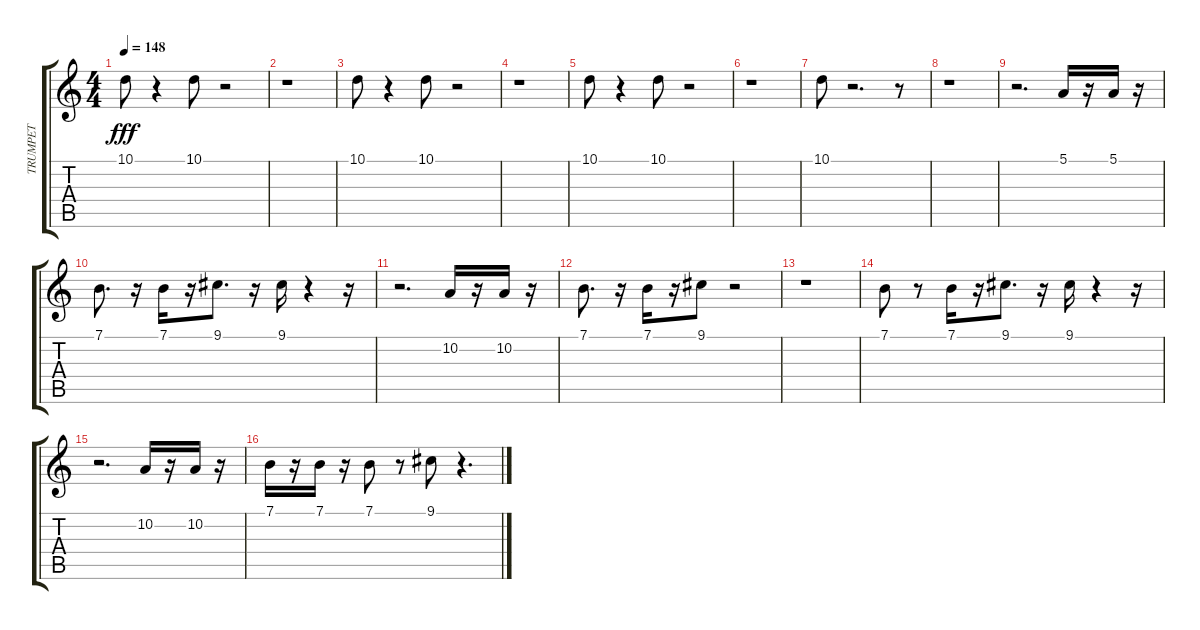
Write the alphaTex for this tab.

\track ("TRUMPET" "TRUMPET") {instrument trumpet}
\staff {score tabs}
\tuning (E4 B3 G3 D3 A2 E2) {hide}
\ts (4 4)
\tempo 148
\clef g2
\ks c
10.1.8{dy fff} r.4 10.1.8 r.2 |
r.1 |
10.1.8 r.4 10.1.8 r.2 |
r.1 |
10.1.8 r.4 10.1.8 r.2 |
r.1 |
10.1.8 r.2{d} r.8 |
r.1 |
r.2{d} 5.1.16 r.16 5.1.16 r.16 |
7.1.8{d} r.16 7.1.16 r.16 9.1.8{d} r.16 9.1.16 r.4 r.16 |
r.2{d} 10.2.16 r.16 10.2.16 r.16 |
7.1.8{d} r.16 7.1.16 r.16 9.1.8 r.2 |
r.1 |
7.1.8 r.8 7.1.16 r.16 9.1.8{d} r.16 9.1.16 r.4 r.16 |
r.2{d} 10.2.16 r.16 10.2.16 r.16 |
7.1.16 r.16 7.1.16 r.16 7.1.8 r.8 9.1.8 r.4{d}
